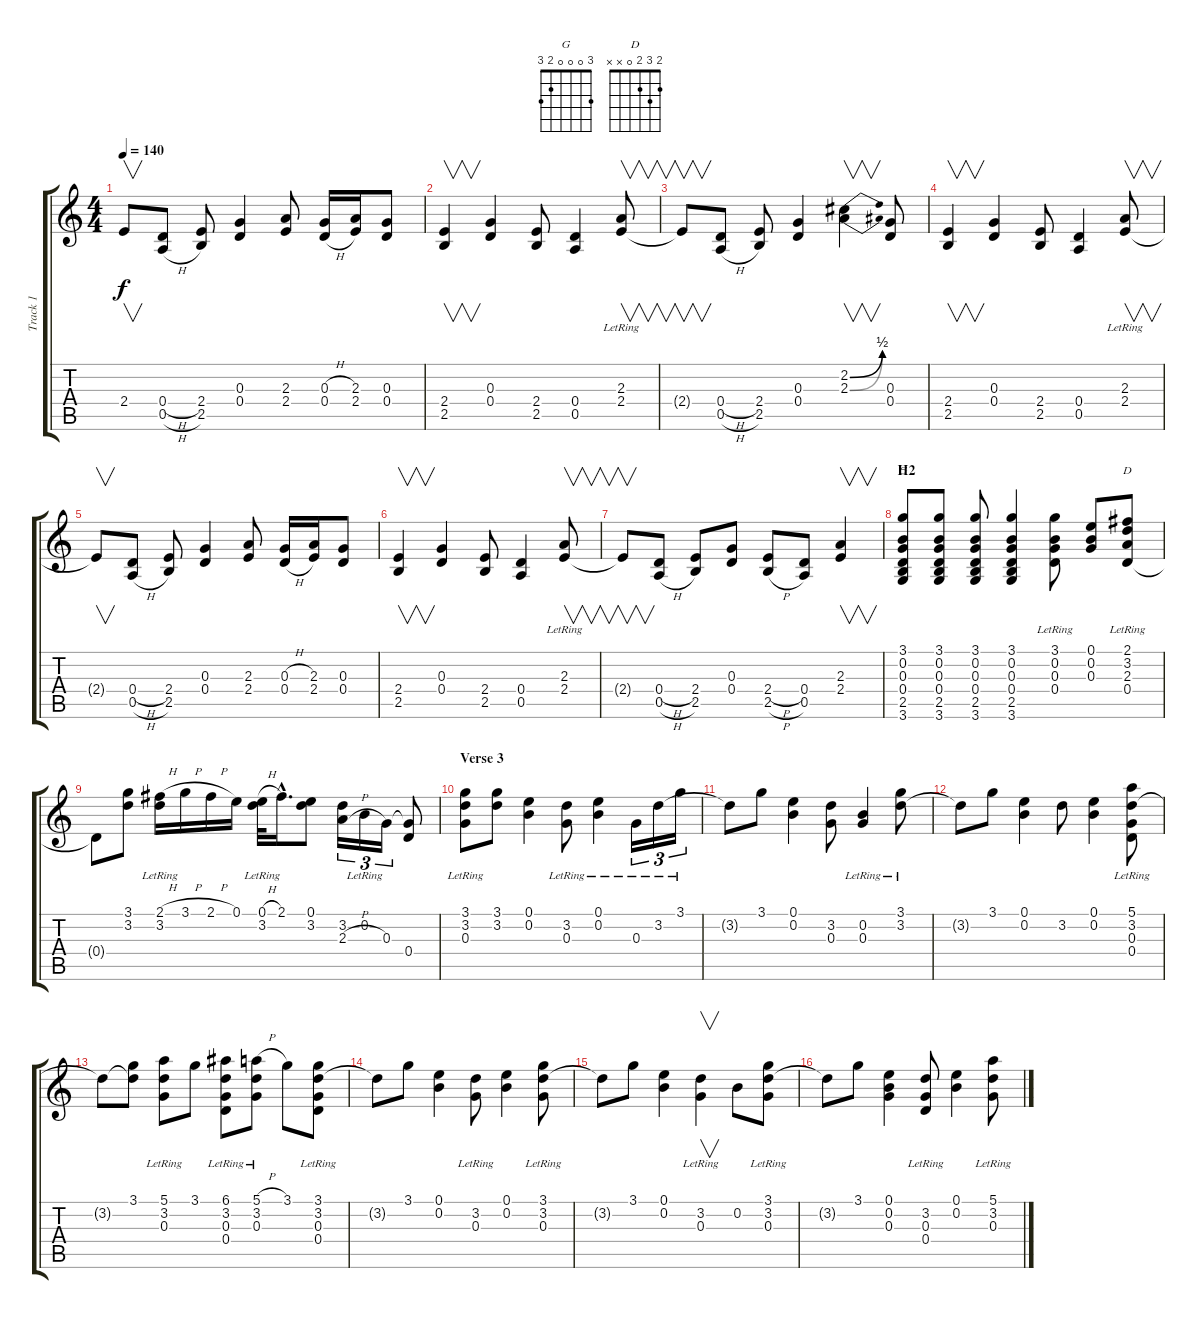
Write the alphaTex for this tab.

\track ("Track 1" "Track 1") {instrument acousticguitarsteel}
\staff {score tabs}
\tuning (E4 B3 G3 D3 A2 E2) {hide}
\chord ("G" 3 0 0 0 2 3)
\chord ("D" 2 3 2 0 x x)
\ts (4 4)
\tempo 140
\clef g2
\ks c
2.4{t}.8{v dy f} (0.4{h} 0.5{h}).8 (2.4 2.5).8 (0.3 0.4).4 (2.3 2.4).8 (0.3{h} 0.4{h}).16 (2.3 2.4).16 (0.3 0.4).8 |
(2.4 2.5).4{v} (0.3 0.4).4 (2.4 2.5).8 (0.4 0.5).4 (2.3{lr} 2.4).8{v} |
2.4{t}.8{v} (0.4{h} 0.5{h}).8 (2.4 2.5).8 (0.3 0.4).4 (2.2{be (bend 0 0 60 2)} 2.3{be (bend 0 0 60 2)}).4{v} (0.3 0.4).8 |
(2.4 2.5).4{v} (0.3 0.4).4 (2.4 2.5).8 (0.4 0.5).4 (2.3{lr} 2.4).8{v} |
2.4{t}.8{v} (0.4{h} 0.5{h}).8 (2.4 2.5).8 (0.3 0.4).4 (2.3 2.4).8 (0.3{h} 0.4{h}).16 (2.3 2.4).16 (0.3 0.4).8 |
(2.4 2.5).4{v} (0.3 0.4).4 (2.4 2.5).8 (0.4 0.5).4 (2.3{lr} 2.4).8{v} |
2.4{t}.8{v} (0.4{h} 0.5{h}).8 (2.4 2.5).8 (0.3 0.4).8 (2.4{h} 2.5{h}).8 (0.4 0.5).8 (2.3 2.4).4{v} |
\section ("" "H2")
(3.1 0.2 0.3 0.4 2.5 3.6).8{ch "G"} (3.1 0.2 0.3 0.4 2.5 3.6).8 (3.1 0.2 0.3 0.4 2.5 3.6).8 (3.1 0.2 0.3 0.4 2.5 3.6).4 (3.1 0.2 0.3 0.4{lr}).8 (0.1 0.2 0.3).8 (2.1{lr} 3.2{lr} 2.3{lr} 0.4).8{ch "D"} |
0.4{t}.8 (3.1 3.2).8 (2.1{h} 3.2{lr}).16 3.1{h}.16 2.1{h}.16 0.1.16 (0.1{h} 3.2{lr}).32 2.1{hac}.16{d} (0.1 3.2).8 (3.2 2.3{h}).16{tu (3 2)} 0.2{lr}.16{tu (3 2)} 0.3.16{tu (3 2)} (0.3{t} 0.4).8 |
\section ("" "Verse 3")
(3.1 3.2 0.3{lr}).8 (3.1 3.2).8 (0.1 0.2).4 (3.2 0.3{lr}).8 (0.1{lr} 0.2{lr}).4 0.3{lr}.16{tu (3 2)} 3.2{lr}.16{tu (3 2)} 3.1{lr}.16{tu (3 2)} |
3.2{t}.8 3.1.8 (0.1 0.2).4 (3.2 0.3).8 (0.2 0.3{lr}).4 (3.1{lr} 3.2).8 |
3.2{t}.8 3.1.8 (0.1 0.2).4 3.2.8 (0.1 0.2).4 (5.1{lr} 3.2 0.3{lr} 0.4{lr}).8 |
3.2{t}.8 (3.1 3.2{t}).8 (5.1 3.2{lr} 0.3{lr}).8 3.1.8 (6.1 3.2 0.3 0.4{lr}).8 (5.1{h} 3.2{lr} 0.3).8 3.1.8 (3.1{lr} 3.2 0.3{lr} 0.4{lr}).8 |
3.2{t}.8 3.1.8 (0.1 0.2).4 (3.2 0.3{lr}).8 (0.1 0.2).4 (3.1{lr} 3.2 0.3{lr}).8 |
3.2{t}.8 3.1.8 (0.1 0.2).4 (3.2 0.3{lr}).4{v} 0.2.8 (3.1{lr} 3.2 0.3{lr}).8 |
3.2{t}.8 3.1.8 (0.1 0.2 0.3).4 (3.2 0.3{lr} 0.4{lr}).8 (0.1 0.2).4 (5.1{lr} 3.2 0.3{lr}).8
